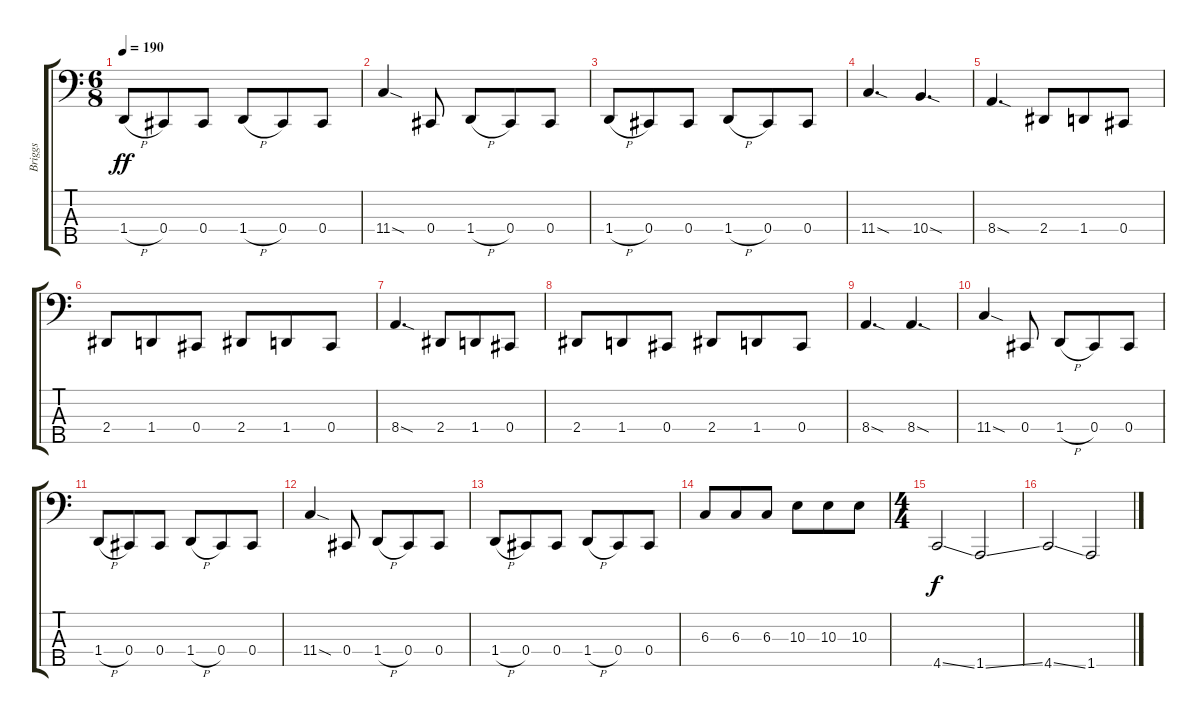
\track ("Briggs" "Briggs") {instrument electricbassfinger}
\staff {score tabs}
\tuning (E2 B1 Gb1 Db1 Ab0) {hide}
\ts (6 8)
\tempo 190
\clef f4
\ks c
1.4{h}.8{dy ff} 0.4.8 0.4.8 1.4{h}.8 0.4.8 0.4.8 |
11.4{sod}.4 0.4.8 1.4{h}.8 0.4.8 0.4.8 |
1.4{h}.8 0.4.8 0.4.8 1.4{h}.8 0.4.8 0.4.8 |
11.4{sod}.4{d} 10.4{sod}.4{d} |
8.4{sod}.4{d} 2.4.8 1.4.8 0.4.8 |
2.4.8 1.4.8 0.4.8 2.4.8 1.4.8 0.4.8 |
8.4{sod}.4{d} 2.4.8 1.4.8 0.4.8 |
2.4.8 1.4.8 0.4.8 2.4.8 1.4.8 0.4.8 |
8.4{sod}.4{d} 8.4{sod}.4{d} |
11.4{sod}.4 0.4.8 1.4{h}.8 0.4.8 0.4.8 |
1.4{h}.8 0.4.8 0.4.8 1.4{h}.8 0.4.8 0.4.8 |
11.4{sod}.4 0.4.8 1.4{h}.8 0.4.8 0.4.8 |
1.4{h}.8 0.4.8 0.4.8 1.4{h}.8 0.4.8 0.4.8 |
6.3.8 6.3.8 6.3.8 10.3.8 10.3.8 10.3.8 |
\ts (4 4)
4.5{ss}.2{dy f} 1.5{ss}.2 |
4.5{ss}.2 1.5{ss}.2
